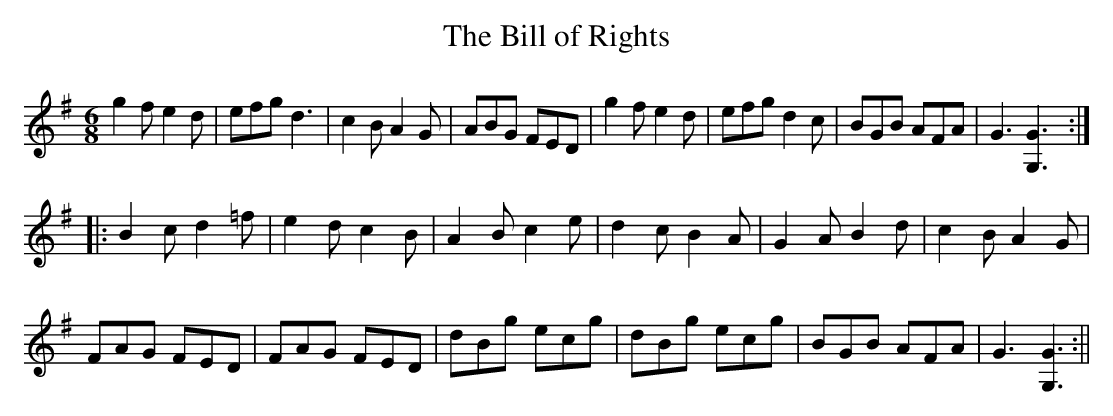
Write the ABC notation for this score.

X:1
T:Bill of Rights, The
M:6/8
L:1/8
K:G
g2f e2d|efg d3|c2B A2G|ABG FED|g2f e2d|efg d2c|BGB AFA|G3 [G,3G3]:|
|:B2c d2=f|e2d c2B|A2B c2e|d2c B2A|G2A B2d|c2B A2G|
FAG FED|FAG FED|dBg ecg|dBg ecg|BGB AFA|G3 [G,3G3]:||
